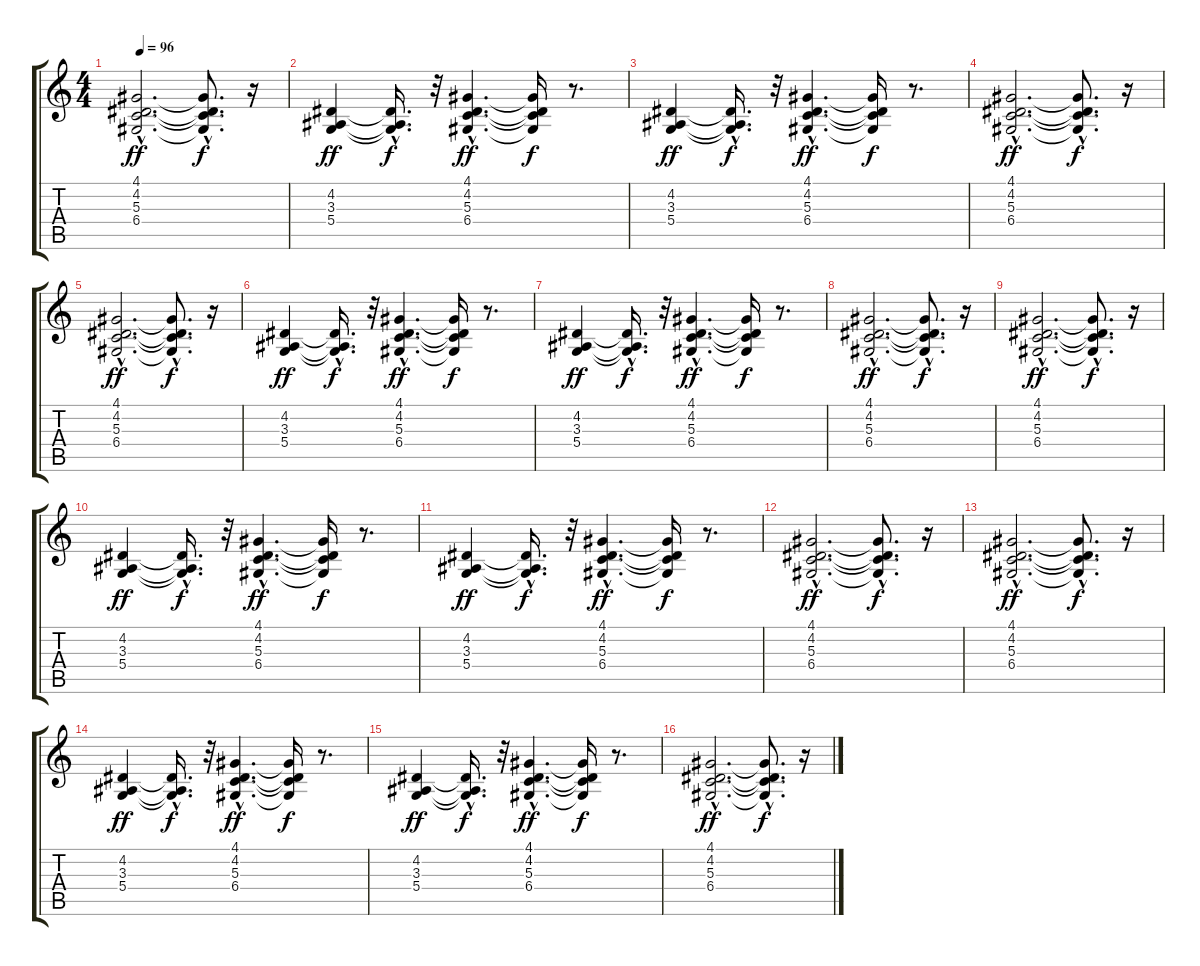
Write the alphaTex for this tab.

\track "" {instrument cello}
\staff {score tabs}
\tuning (E4 B3 G3 D3 A2 E2) {hide}
\ts (4 4)
\tempo 96
\clef g2
\ks c
(4.1{hac} 4.2{hac} 5.3{hac} 6.4{hac}).2{d dy ff} (4.1{hac t} 4.2{hac t} 5.3{hac t} 6.4{hac t}).8{d dy f} r.16 |
(4.2 3.3 5.4).4{dy ff} (4.2{hac t} 3.3{hac t} 5.4{hac t}).16{d dy f} r.32 (4.1{hac} 4.2{hac} 5.3{hac} 6.4{hac}).4{d dy ff} (4.1{t} 4.2{t} 5.3{t} 6.4{t}).16{dy f} r.8{d} |
(4.2 3.3 5.4).4{dy ff} (4.2{hac t} 3.3{hac t} 5.4{hac t}).16{d dy f} r.32 (4.1{hac} 4.2{hac} 5.3{hac} 6.4{hac}).4{d dy ff} (4.1{t} 4.2{t} 5.3{t} 6.4{t}).16{dy f} r.8{d} |
(4.1{hac} 4.2{hac} 5.3{hac} 6.4{hac}).2{d dy ff} (4.1{hac t} 4.2{hac t} 5.3{hac t} 6.4{hac t}).8{d dy f} r.16 |
(4.1{hac} 4.2{hac} 5.3{hac} 6.4{hac}).2{d dy ff} (4.1{hac t} 4.2{hac t} 5.3{hac t} 6.4{hac t}).8{d dy f} r.16 |
(4.2 3.3 5.4).4{dy ff} (4.2{hac t} 3.3{hac t} 5.4{hac t}).16{d dy f} r.32 (4.1{hac} 4.2{hac} 5.3{hac} 6.4{hac}).4{d dy ff} (4.1{t} 4.2{t} 5.3{t} 6.4{t}).16{dy f} r.8{d} |
(4.2 3.3 5.4).4{dy ff} (4.2{hac t} 3.3{hac t} 5.4{hac t}).16{d dy f} r.32 (4.1{hac} 4.2{hac} 5.3{hac} 6.4{hac}).4{d dy ff} (4.1{t} 4.2{t} 5.3{t} 6.4{t}).16{dy f} r.8{d} |
(4.1{hac} 4.2{hac} 5.3{hac} 6.4{hac}).2{d dy ff} (4.1{hac t} 4.2{hac t} 5.3{hac t} 6.4{hac t}).8{d dy f} r.16 |
(4.1{hac} 4.2{hac} 5.3{hac} 6.4{hac}).2{d dy ff} (4.1{hac t} 4.2{hac t} 5.3{hac t} 6.4{hac t}).8{d dy f} r.16 |
(4.2 3.3 5.4).4{dy ff} (4.2{hac t} 3.3{hac t} 5.4{hac t}).16{d dy f} r.32 (4.1{hac} 4.2{hac} 5.3{hac} 6.4{hac}).4{d dy ff} (4.1{t} 4.2{t} 5.3{t} 6.4{t}).16{dy f} r.8{d} |
(4.2 3.3 5.4).4{dy ff} (4.2{hac t} 3.3{hac t} 5.4{hac t}).16{d dy f} r.32 (4.1{hac} 4.2{hac} 5.3{hac} 6.4{hac}).4{d dy ff} (4.1{t} 4.2{t} 5.3{t} 6.4{t}).16{dy f} r.8{d} |
(4.1{hac} 4.2{hac} 5.3{hac} 6.4{hac}).2{d dy ff} (4.1{hac t} 4.2{hac t} 5.3{hac t} 6.4{hac t}).8{d dy f} r.16 |
(4.1{hac} 4.2{hac} 5.3{hac} 6.4{hac}).2{d dy ff} (4.1{hac t} 4.2{hac t} 5.3{hac t} 6.4{hac t}).8{d dy f} r.16 |
(4.2 3.3 5.4).4{dy ff} (4.2{hac t} 3.3{hac t} 5.4{hac t}).16{d dy f} r.32 (4.1{hac} 4.2{hac} 5.3{hac} 6.4{hac}).4{d dy ff} (4.1{t} 4.2{t} 5.3{t} 6.4{t}).16{dy f} r.8{d} |
(4.2 3.3 5.4).4{dy ff} (4.2{hac t} 3.3{hac t} 5.4{hac t}).16{d dy f} r.32 (4.1{hac} 4.2{hac} 5.3{hac} 6.4{hac}).4{d dy ff} (4.1{t} 4.2{t} 5.3{t} 6.4{t}).16{dy f} r.8{d} |
(4.1{hac} 4.2{hac} 5.3{hac} 6.4{hac}).2{d dy ff} (4.1{hac t} 4.2{hac t} 5.3{hac t} 6.4{hac t}).8{d dy f} r.16
